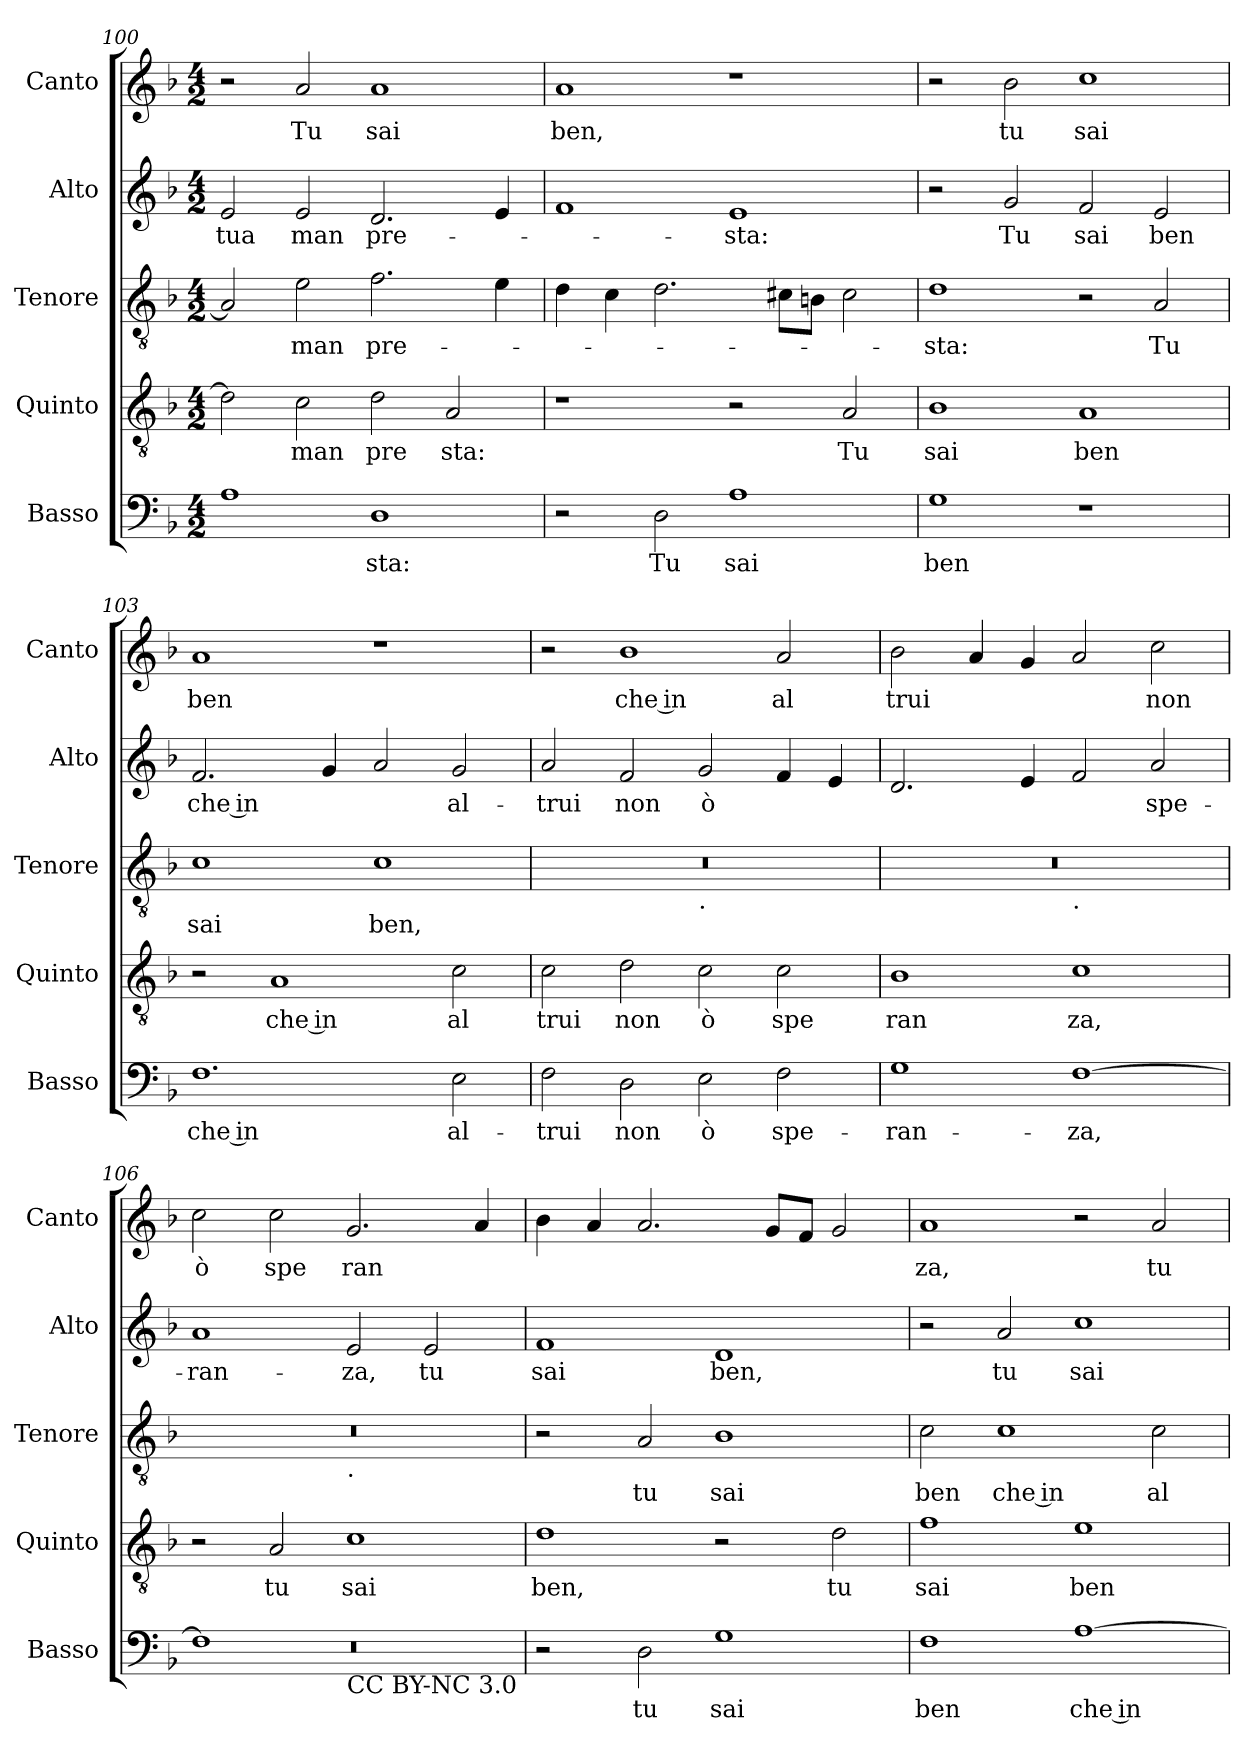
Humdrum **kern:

**kern	**text	**kern	**text	**kern	**text	**kern	**text	**kern	**text
*part5	*part5	*part4	*part4	*part3	*part3	*part2	*part2	*part1	*part1
*staff5	*staff5	*staff4	*staff4	*staff3	*staff3	*staff2	*staff2	*staff1	*staff1
*I"Basso	*	*I"Quinto	*	*I"Tenore	*	*I"Alto	*	*I"Canto	*
*I'Basso	*	*I'Quinto	*	*I'Tenore	*	*I'Alto	*	*I'Canto	*
*clefF4	*	*clefGv2	*	*clefGv2	*	*clefG2	*	*clefG2	*
*k[b-]	*	*k[b-]	*	*k[b-]	*	*k[b-]	*	*k[b-]	*
*F:	*	*F:	*	*F:	*	*F:	*	*F:	*
*M4/2	*	*M4/2	*	*M4/2	*	*M4/2	*	*M4/2	*
=100	=100	=100	=100	=100	=100	=100	=100	=100	=100
1A	.	2d\]	.	2A/]	.	2e/	tua	2r	.
.	.	2c\	man	2e\	man	2e/	man	2a/	Tu
1D	-sta:	2d\	pre	2.f\	pre-	2.d/	pre-	1a	sai
.	.	2A/	sta:	.	.	.	.	.	.
.	.	.	.	4e\	.	4e/	.	.	.
=101	=101	=101	=101	=101	=101	=101	=101	=101	=101
2r	.	1r	.	4d\	.	1f	.	1a	ben,
.	.	.	.	4c\	.	.	.	.	.
2D\	Tu	.	.	2.d\	.	.	.	.	.
1A	sai	2r	.	.	.	1e	-sta:	1r	.
.	.	.	.	8c#X\L	.	.	.	.	.
.	.	.	.	8Bn\J	.	.	.	.	.
.	.	2A/	Tu	2c#\	.	.	.	.	.
!!LO:PB:g=z
=102	=102	=102	=102	=102	=102	=102	=102	=102	=102
1G	ben	1B-	sai	1d	-sta:	2r	.	2r	.
.	.	.	.	.	.	2g/	Tu	2b-\	tu
1r	.	1A	ben	2r	.	2f/	sai	1cc	sai
.	.	.	.	2A/	Tu	2e/	ben	.	.
=103	=103	=103	=103	=103	=103	=103	=103	=103	=103
1.F	che in	2r	.	1c	sai	2.f/	che in	1a	ben
.	.	1A	che in	.	.	.	.	.	.
.	.	.	.	.	.	4g/	.	.	.
.	.	.	.	1c	ben,	2a/	.	1r	.
2E\	al-	2c\	al	.	.	2g/	al-	.	.
=104	=104	=104	=104	=104	=104	=104	=104	=104	=104
*	*	*	*	*^	*	*	*	*	*
2F\	-trui	2c\	trui	0r	1ryy	.	2a/	-trui	2r	.
2D\	non	2d\	non	.	.	.	2f/	non	1b-	che in
!	!	!	!	!	!LO:TX:b:t=.	!	!	!	!	!
2E\	ò	2c\	ò	.	1ryy	.	2g/	ò	.	.
2F\	spe-	2c\	spe	.	.	.	4f/	.	2a/	al
.	.	.	.	.	.	.	4e/	.	.	.
=105	=105	=105	=105	=105	=105	=105	=105	=105	=105	=105
1G	-ran-	1B-	ran	0r	1ryy	.	2.d/	.	2b-\	trui
.	.	.	.	.	.	.	.	.	4a/	.
.	.	.	.	.	.	.	4e/	.	4g/	.
!	!	!	!	!	!LO:TX:b:t=.	!	!	!	!	!
[1F	-za,	1c	za,	.	1ryy	.	2f/	.	2a/	.
.	.	.	.	.	.	.	2a/	spe-	2cc\	non
!!LO:LB:g=z
=106	=106	=106	=106	=106	=106	=106	=106	=106	=106	=106
*^	*	*	*	*	*	*	*	*	*	*
*	*^	*	*	*	*	*	*	*	*	*	*
0ryy	1F]	0r	.	2r	.	0r	1ryy	.	1a	-ran-	2cc\	ò
.	.	.	.	2A/	tu	.	.	.	.	.	2cc\	spe
!	!	!	!	!	!	!	!LO:TX:b:t=.	!	!	!	!	!
!	!LO:TX:b:t=CC BY-NC 3.0	!	!	!	!	!	!	!	!	!	!	!
.	1ryy	.	.	1c	sai	.	1ryy	.	2e/	-za,	2.g/	ran
.	.	.	.	.	.	.	.	.	2e/	tu	.	.
.	.	.	.	.	.	.	.	.	.	.	4a/	.
*v	*v	*v	*	*	*	*v	*v	*	*	*	*	*
!!LO:PB:g=z
=107	=107	=107	=107	=107	=107	=107	=107	=107	=107
2r	.	1d	ben,	2r	.	1f	sai	4b-\	.
.	.	.	.	.	.	.	.	4a/	.
2D\	tu	.	.	2A/	tu	.	.	2.a/	.
1G	sai	2r	.	1B-	sai	1d	ben,	.	.
.	.	.	.	.	.	.	.	8g/L	.
.	.	.	.	.	.	.	.	8f/J	.
.	.	2d\	tu	.	.	.	.	2g/	.
=108	=108	=108	=108	=108	=108	=108	=108	=108	=108
1F	ben	1f	sai	2c\	ben	2r	.	1a	za,
.	.	.	.	1c	che in	2a/	tu	.	.
[1A	che in	1e	ben	.	.	1cc	sai	2r	.
.	.	.	.	2c\	al-	.	.	2a/	tu
=	=	=	=	=	=	=	=	=	=
*-	*-	*-	*-	*-	*-	*-	*-	*-	*-
